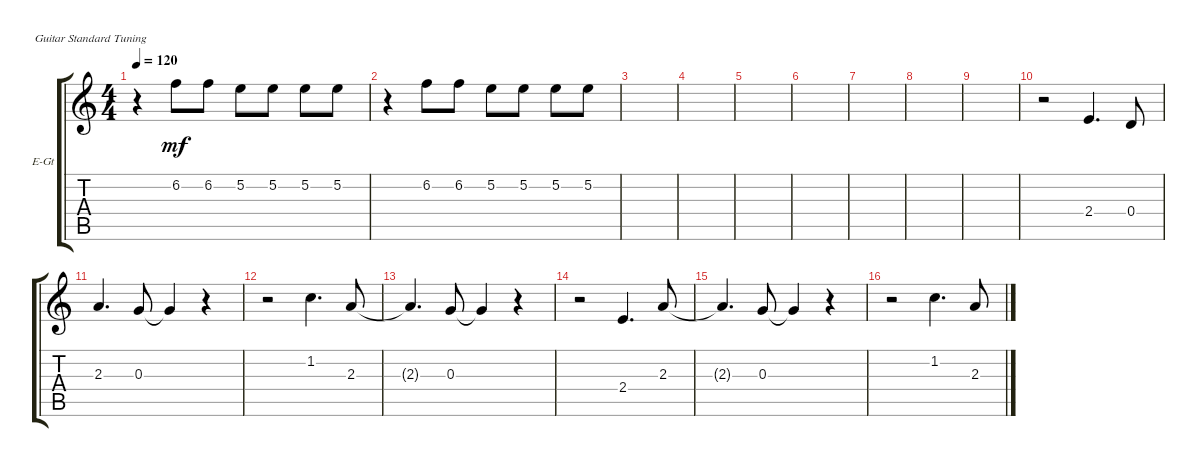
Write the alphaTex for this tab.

\defaultSystemsLayout 4
\bracketExtendMode groupsimilarinstruments
\firstSystemTrackNameOrientation horizontal
\otherSystemsTrackNameOrientation horizontal
\track ("Зелёный 2" "E-Gt") {instrument electricguitarclean}
\staff {score tabs}
\tuning (E4 B3 G3 D3 A2 E2)
\ts (4 4)
\tempo 120
\clef g2
\ks c
r.4{dy mf} 6.2.8 6.2.8 5.2.8 5.2.8 5.2.8 5.2.8 |
r.4 6.2.8 6.2.8 5.2.8 5.2.8 5.2.8 5.2.8 |
|
|
|
|
|
|
|
r.2 2.4.4{d} 0.4.8 |
2.3.4{d} 0.3.8 0.3{t}.4 r.4 |
r.2 1.2.4{d} 2.3.8 |
2.3{t}.4{d} 0.3.8 0.3{t}.4 r.4 |
r.2 2.4.4{d} 2.3.8 |
2.3{t}.4{d} 0.3.8 0.3{t}.4 r.4 |
r.2 1.2.4{d} 2.3.8
